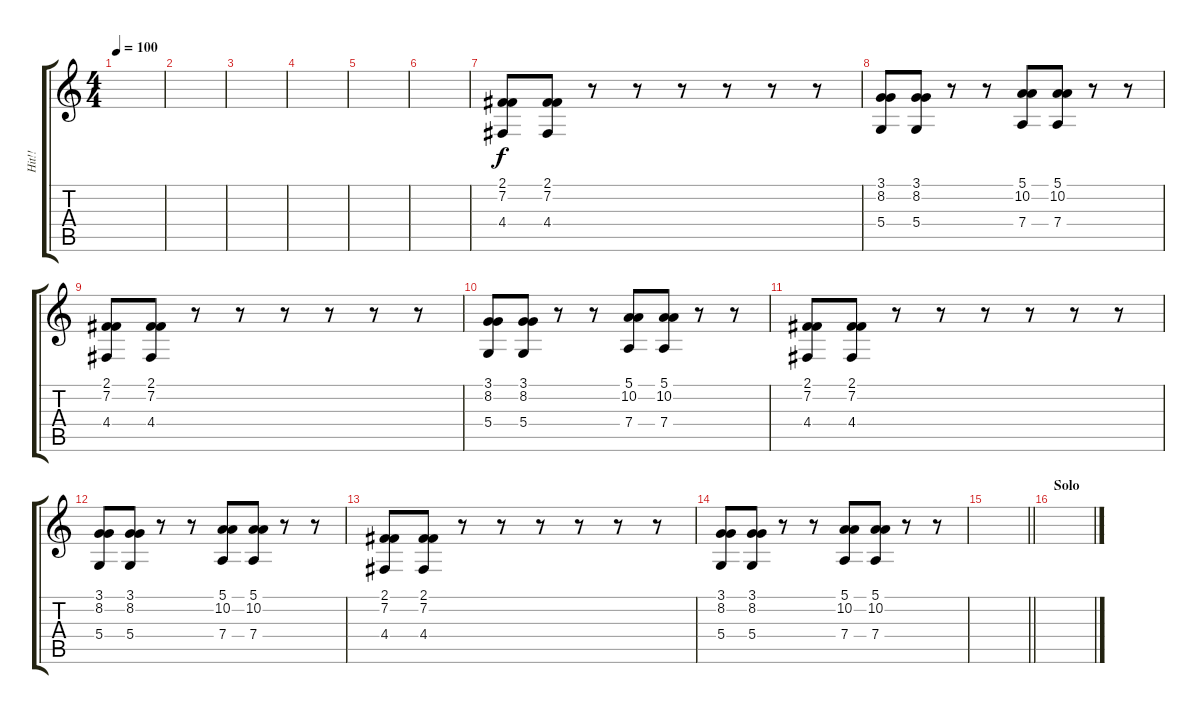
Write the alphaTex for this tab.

\track ("Hit!!" "Hit!!") {instrument orchestrahit}
\staff {score tabs}
\tuning (E4 B3 G3 D3 A2 E2) {hide}
\ts (4 4)
\tempo 100
\clef g2
\ks c
|
|
|
|
|
|
(2.1 7.2 4.4).8 (2.1 7.2 4.4).8 r.8 r.8 r.8 r.8 r.8 r.8 |
(3.1 8.2 5.4).8 (3.1 8.2 5.4).8 r.8 r.8 (5.1 10.2 7.4).8 (5.1 10.2 7.4).8 r.8 r.8 |
(2.1 7.2 4.4).8 (2.1 7.2 4.4).8 r.8 r.8 r.8 r.8 r.8 r.8 |
(3.1 8.2 5.4).8 (3.1 8.2 5.4).8 r.8 r.8 (5.1 10.2 7.4).8 (5.1 10.2 7.4).8 r.8 r.8 |
(2.1 7.2 4.4).8 (2.1 7.2 4.4).8 r.8 r.8 r.8 r.8 r.8 r.8 |
(3.1 8.2 5.4).8 (3.1 8.2 5.4).8 r.8 r.8 (5.1 10.2 7.4).8 (5.1 10.2 7.4).8 r.8 r.8 |
(2.1 7.2 4.4).8 (2.1 7.2 4.4).8 r.8 r.8 r.8 r.8 r.8 r.8 |
(3.1 8.2 5.4).8 (3.1 8.2 5.4).8 r.8 r.8 (5.1 10.2 7.4).8 (5.1 10.2 7.4).8 r.8 r.8 |
\barLineRight lightlight
|
\section ("" "Solo")
